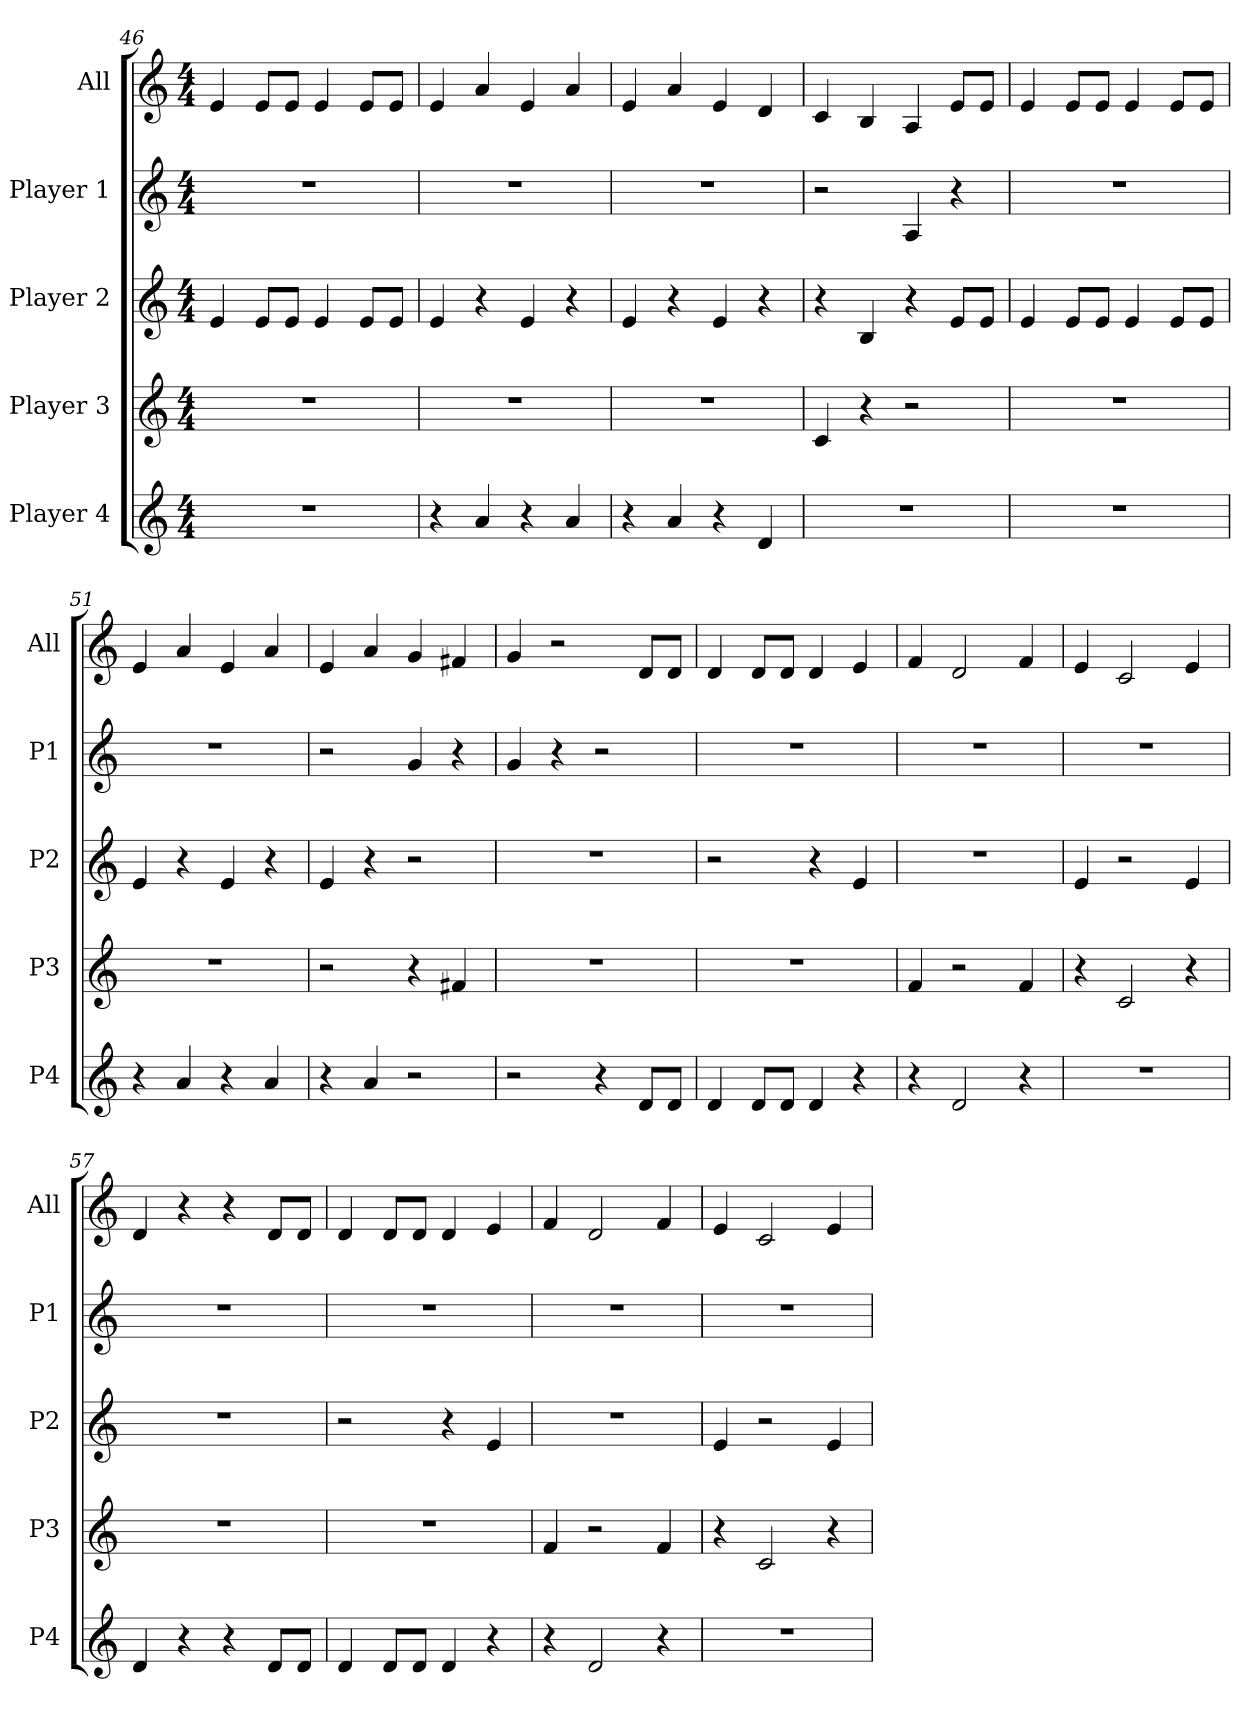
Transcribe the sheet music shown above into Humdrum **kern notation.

**kern	**kern	**kern	**kern	**kern
*part5	*part4	*part3	*part2	*part1
*staff5	*staff4	*staff3	*staff2	*staff1
*I"Player 4	*I"Player 3	*I"Player 2	*I"Player 1	*I"All
*I'P4	*I'P3	*I'P2	*I'P1	*I'All
*clefG2	*clefG2	*clefG2	*clefG2	*clefG2
*k[]	*k[]	*k[]	*k[]	*k[]
*M4/4	*M4/4	*M4/4	*M4/4	*M4/4
=46	=46	=46	=46	=46
1r	1r	4e/	1r	4e/
.	.	8e/L	.	8e/L
.	.	8e/J	.	8e/J
.	.	4e/	.	4e/
.	.	8e/L	.	8e/L
.	.	8e/J	.	8e/J
=47	=47	=47	=47	=47
4r	1r	4e/	1r	4e/
4a/	.	4r	.	4a/
4r	.	4e/	.	4e/
4a/	.	4r	.	4a/
=48	=48	=48	=48	=48
4r	1r	4e/	1r	4e/
4a/	.	4r	.	4a/
4r	.	4e/	.	4e/
4d/	.	4r	.	4d/
!!LO:LB:g=z
=49	=49	=49	=49	=49
1r	4c/	4r	2r	4c/
.	4r	4B/	.	4B/
.	2r	4r	4A/	4A/
.	.	8e/L	4r	8e/L
.	.	8e/J	.	8e/J
=50	=50	=50	=50	=50
1r	1r	4e/	1r	4e/
.	.	8e/L	.	8e/L
.	.	8e/J	.	8e/J
.	.	4e/	.	4e/
.	.	8e/L	.	8e/L
.	.	8e/J	.	8e/J
=51	=51	=51	=51	=51
4r	1r	4e/	1r	4e/
4a/	.	4r	.	4a/
4r	.	4e/	.	4e/
4a/	.	4r	.	4a/
=52	=52	=52	=52	=52
4r	2r	4e/	2r	4e/
4a/	.	4r	.	4a/
2r	4r	2r	4g/	4g/
.	4f#X/	.	4r	4f#X/
=53	=53	=53	=53	=53
2r	1r	1r	4g/	4g/
.	.	.	4r	2r
4r	.	.	2r	.
8d/L	.	.	.	8d/L
8d/J	.	.	.	8d/J
=54	=54	=54	=54	=54
4d/	1r	2r	1r	4d/
8d/L	.	.	.	8d/L
8d/J	.	.	.	8d/J
4d/	.	4r	.	4d/
4r	.	4e/	.	4e/
=55	=55	=55	=55	=55
4r	4f/	1r	1r	4f/
2d/	2r	.	.	2d/
4r	4f/	.	.	4f/
=56	=56	=56	=56	=56
1r	4r	4e/	1r	4e/
.	2c/	2r	.	2c/
.	4r	4e/	.	4e/
=57	=57	=57	=57	=57
4d/	1r	1r	1r	4d/
4r	.	.	.	4r
4r	.	.	.	4r
8d/L	.	.	.	8d/L
8d/J	.	.	.	8d/J
!!LO:PB:g=z
=58	=58	=58	=58	=58
4d/	1r	2r	1r	4d/
8d/L	.	.	.	8d/L
8d/J	.	.	.	8d/J
4d/	.	4r	.	4d/
4r	.	4e/	.	4e/
=59	=59	=59	=59	=59
4r	4f/	1r	1r	4f/
2d/	2r	.	.	2d/
4r	4f/	.	.	4f/
=60	=60	=60	=60	=60
1r	4r	4e/	1r	4e/
.	2c/	2r	.	2c/
.	4r	4e/	.	4e/
=	=	=	=	=
*-	*-	*-	*-	*-
